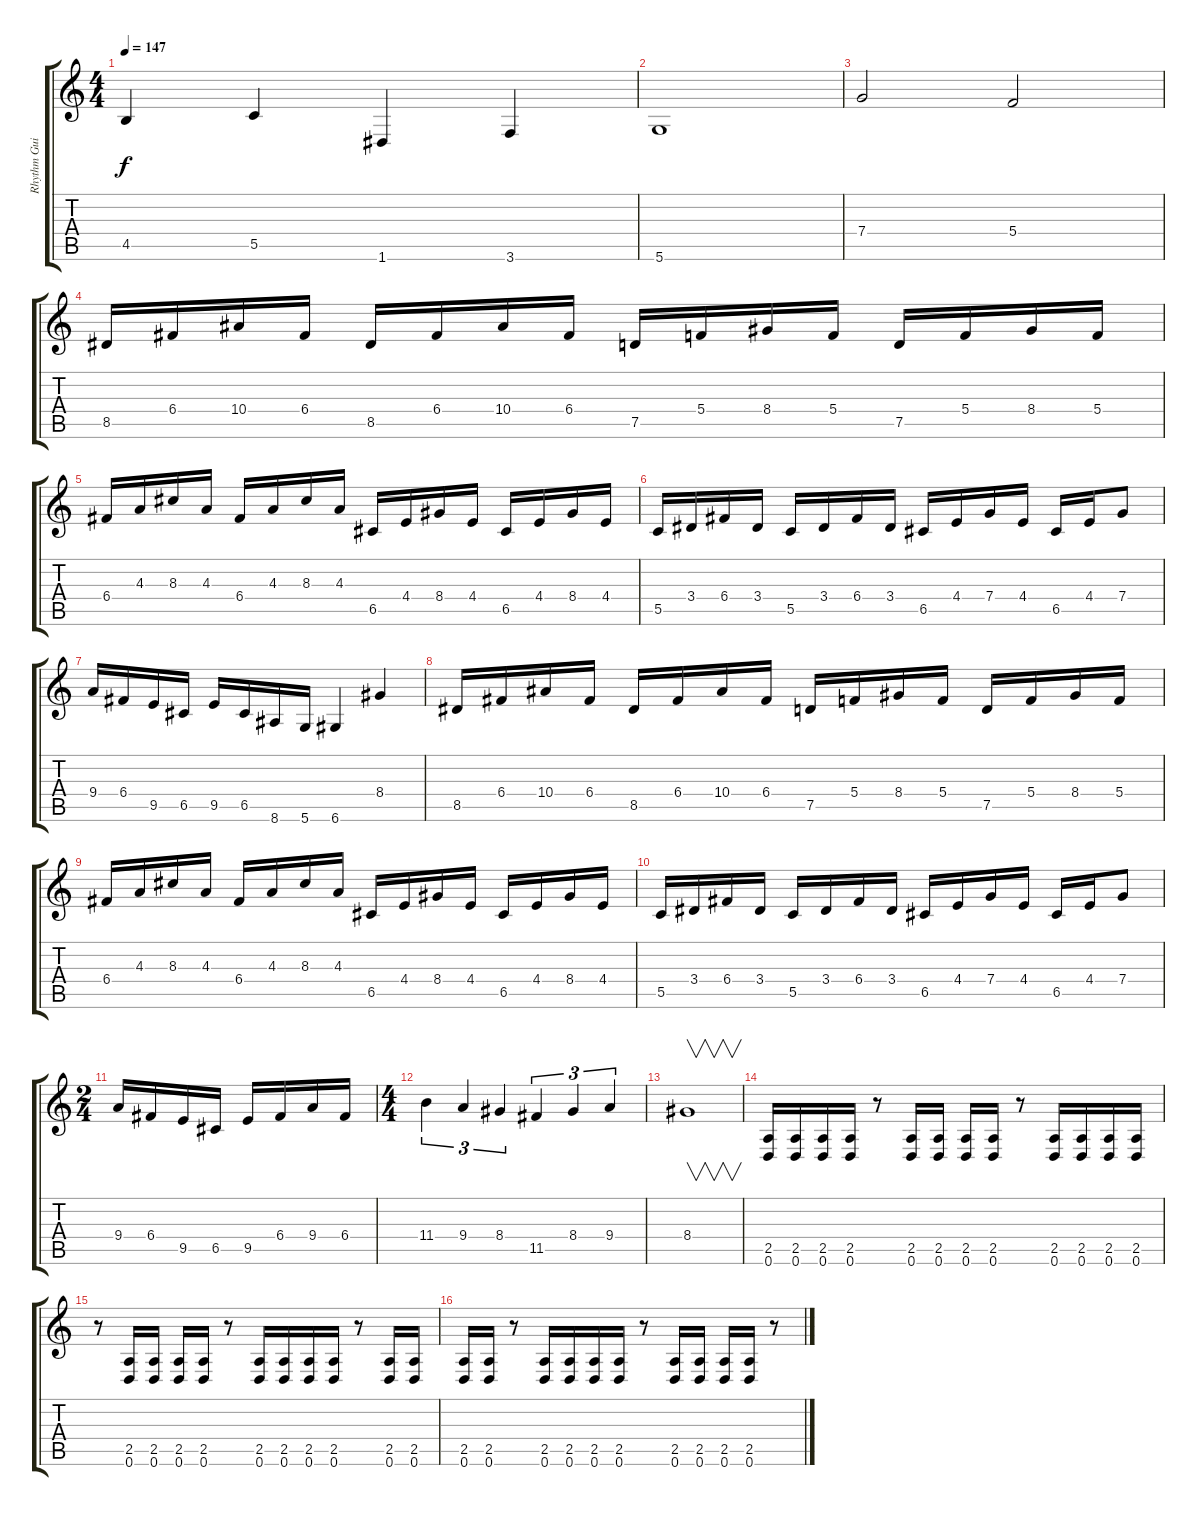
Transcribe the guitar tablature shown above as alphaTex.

\track ("Rhythm Guitar" "Rhythm Gui") {instrument distortionguitar}
\staff {score tabs}
\tuning (D4 A3 F3 C3 G2 D2) {hide}
\ts (4 4)
\tempo 147
\clef g2
\ks c
4.5.4{dy f} 5.5.4 1.6.4 3.6.4 |
5.6.1 |
7.4.2 5.4.2 |
8.5.16 6.4.16 10.4.16 6.4.16 8.5.16 6.4.16 10.4.16 6.4.16 7.5.16 5.4.16 8.4.16 5.4.16 7.5.16 5.4.16 8.4.16 5.4.16 |
6.4.16 4.3.16 8.3.16 4.3.16 6.4.16 4.3.16 8.3.16 4.3.16 6.5.16 4.4.16 8.4.16 4.4.16 6.5.16 4.4.16 8.4.16 4.4.16 |
5.5.16 3.4.16 6.4.16 3.4.16 5.5.16 3.4.16 6.4.16 3.4.16 6.5.16 4.4.16 7.4.16 4.4.16 6.5.16 4.4.16 7.4.8 |
9.4.16 6.4.16 9.5.16 6.5.16 9.5.16 6.5.16 8.6.16 5.6.16 6.6.4 8.4.4 |
8.5.16 6.4.16 10.4.16 6.4.16 8.5.16 6.4.16 10.4.16 6.4.16 7.5.16 5.4.16 8.4.16 5.4.16 7.5.16 5.4.16 8.4.16 5.4.16 |
6.4.16 4.3.16 8.3.16 4.3.16 6.4.16 4.3.16 8.3.16 4.3.16 6.5.16 4.4.16 8.4.16 4.4.16 6.5.16 4.4.16 8.4.16 4.4.16 |
5.5.16 3.4.16 6.4.16 3.4.16 5.5.16 3.4.16 6.4.16 3.4.16 6.5.16 4.4.16 7.4.16 4.4.16 6.5.16 4.4.16 7.4.8 |
\ts (2 4)
9.4.16 6.4.16 9.5.16 6.5.16 9.5.16 6.4.16 9.4.16 6.4.16 |
\ts (4 4)
11.4.4{tu (3 2)} 9.4.4{tu (3 2)} 8.4.4{tu (3 2)} 11.5.4{tu (3 2)} 8.4.4{tu (3 2)} 9.4.4{tu (3 2)} |
8.4.1{v} |
(2.5 0.6).16 (2.5 0.6).16 (2.5 0.6).16 (2.5 0.6).16 r.8 (2.5 0.6).16 (2.5 0.6).16 (2.5 0.6).16 (2.5 0.6).16 r.8 (2.5 0.6).16 (2.5 0.6).16 (2.5 0.6).16 (2.5 0.6).16 |
r.8 (2.5 0.6).16 (2.5 0.6).16 (2.5 0.6).16 (2.5 0.6).16 r.8 (2.5 0.6).16 (2.5 0.6).16 (2.5 0.6).16 (2.5 0.6).16 r.8 (2.5 0.6).16 (2.5 0.6).16 |
(2.5 0.6).16 (2.5 0.6).16 r.8 (2.5 0.6).16 (2.5 0.6).16 (2.5 0.6).16 (2.5 0.6).16 r.8 (2.5 0.6).16 (2.5 0.6).16 (2.5 0.6).16 (2.5 0.6).16 r.8
